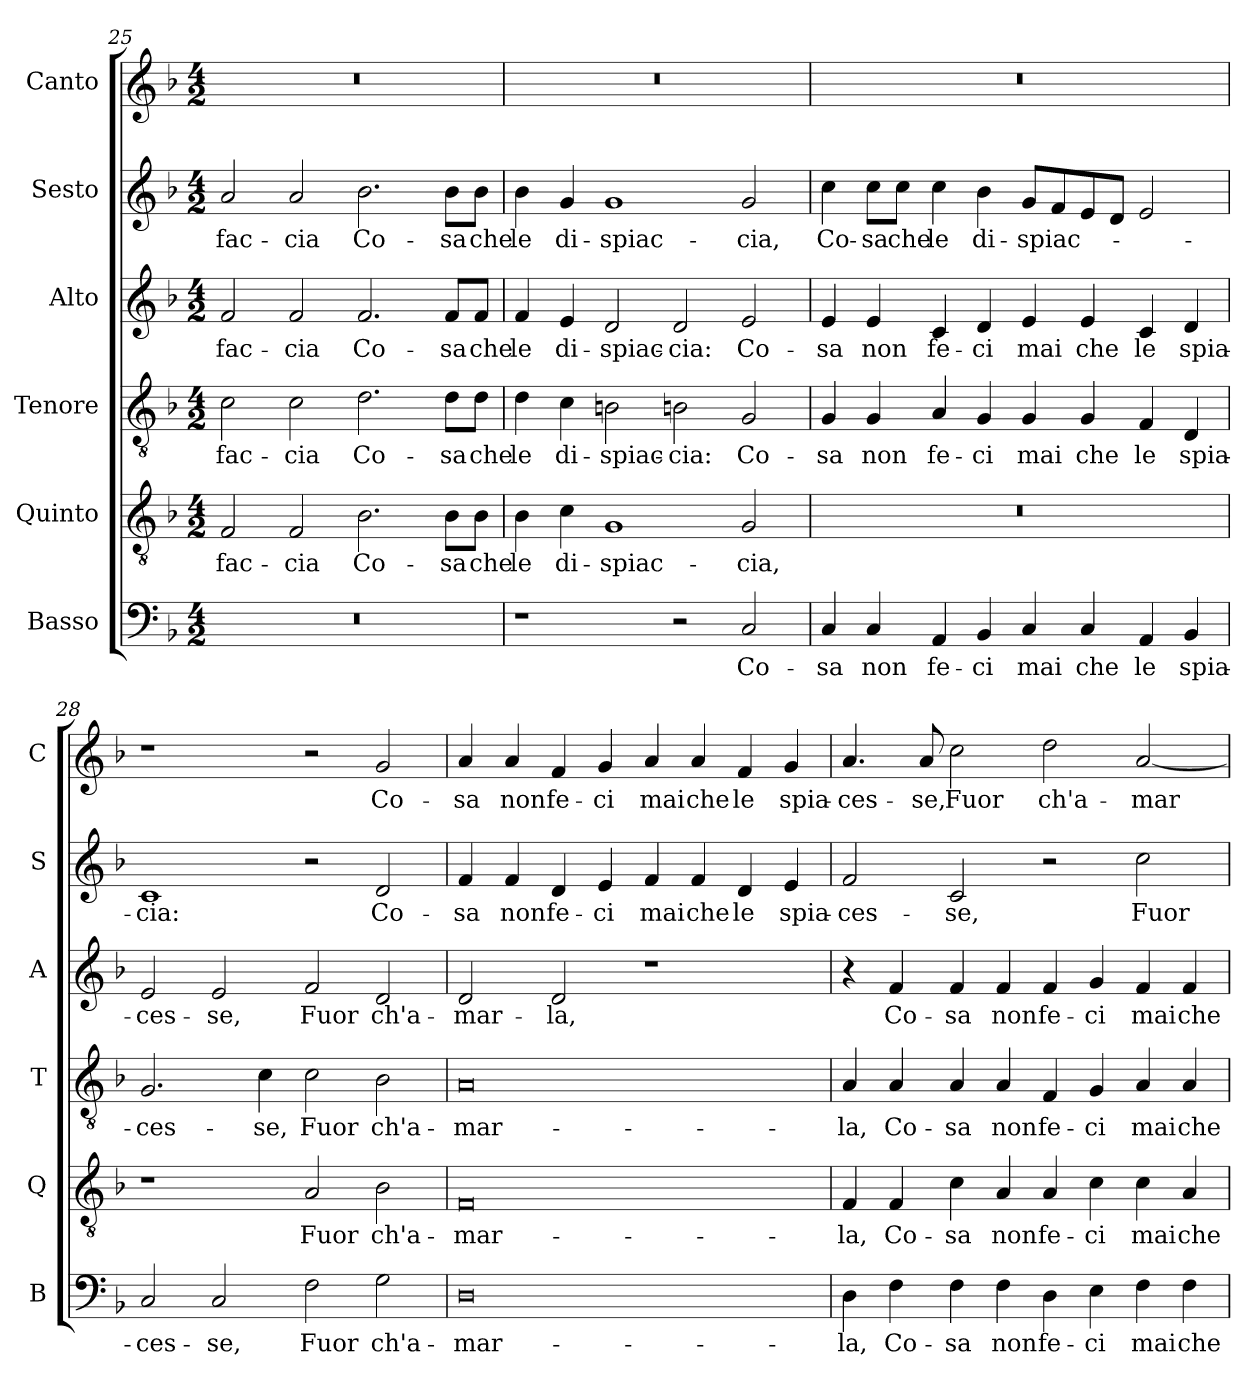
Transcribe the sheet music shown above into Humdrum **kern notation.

**kern	**text	**kern	**text	**kern	**text	**kern	**text	**kern	**text	**kern	**text
*part6	*part6	*part5	*part5	*part4	*part4	*part3	*part3	*part2	*part2	*part1	*part1
*staff6	*staff6	*staff5	*staff5	*staff4	*staff4	*staff3	*staff3	*staff2	*staff2	*staff1	*staff1
*I"Basso	*	*I"Quinto	*	*I"Tenore	*	*I"Alto	*	*I"Sesto	*	*I"Canto	*
*I'B	*	*I'Q	*	*I'T	*	*I'A	*	*I'S	*	*I'C	*
*clefF4	*	*clefGv2	*	*clefGv2	*	*clefG2	*	*clefG2	*	*clefG2	*
*k[b-]	*	*k[b-]	*	*k[b-]	*	*k[b-]	*	*k[b-]	*	*k[b-]	*
*M4/2	*	*M4/2	*	*M4/2	*	*M4/2	*	*M4/2	*	*M4/2	*
=25	=25	=25	=25	=25	=25	=25	=25	=25	=25	=25	=25
0r	.	2F	fac-	2c	fac-	2f	fac-	2a	fac-	0r	.
.	.	2F	-cia	2c	-cia	2f	-cia	2a	-cia	.	.
.	.	2.B-	Co-	2.d	Co-	2.f	Co-	2.b-	Co-	.	.
.	.	8B-L	-sa	8dL	-sa	8fL	-sa	8b-L	-sa	.	.
.	.	8B-J	che	8dJ	che	8fJ	che	8b-J	che	.	.
=26	=26	=26	=26	=26	=26	=26	=26	=26	=26	=26	=26
1r	.	4B-	le	4d	le	4f	le	4b-	le	0r	.
.	.	4c	di-	4c	di-	4e	di-	4g	di-	.	.
.	.	1G	-spiac-	2Bn	-spiac-	2d	-spiac-	1g	-spiac-	.	.
2r	.	.	.	2Bn	-cia:	2d	-cia:	.	.	.	.
2C	Co-	2G	-cia,	2G	Co-	2e	Co-	2g	-cia,	.	.
=27	=27	=27	=27	=27	=27	=27	=27	=27	=27	=27	=27
4C	-sa	0r	.	4G	-sa	4e	-sa	4cc	Co-	0r	.
4C	non	.	.	4G	non	4e	non	8ccL	-sa	.	.
.	.	.	.	.	.	.	.	8ccJ	che	.	.
4AA	fe-	.	.	4A	fe-	4c	fe-	4cc	le	.	.
4BB-	-ci	.	.	4G	-ci	4d	-ci	4b-	di-	.	.
4C	mai	.	.	4G	mai	4e	mai	8gL	-spiac-	.	.
.	.	.	.	.	.	.	.	8f	.	.	.
4C	che	.	.	4G	che	4e	che	8e	.	.	.
.	.	.	.	.	.	.	.	8dJ	.	.	.
4AA	le	.	.	4F	le	4c	le	2e	.	.	.
4BB-	spia-	.	.	4D	spia-	4d	spia-	.	.	.	.
=28	=28	=28	=28	=28	=28	=28	=28	=28	=28	=28	=28
2C	-ces-	1r	.	2.G	-ces-	2e	-ces-	1c	-cia:	1r	.
2C	-se,	.	.	.	.	2e	-se,	.	.	.	.
.	.	.	.	4c	-se,	.	.	.	.	.	.
2F	Fuor	2A	Fuor	2c	Fuor	2f	Fuor	2r	.	2r	.
2G	ch'a-	2B-	ch'a-	2B-	ch'a-	2d	ch'a-	2d	Co-	2g	Co-
=29	=29	=29	=29	=29	=29	=29	=29	=29	=29	=29	=29
0D	-mar-	0F	-mar-	0A	-mar-	2d	-mar-	4f	-sa	4a	-sa
.	.	.	.	.	.	.	.	4f	non	4a	non
.	.	.	.	.	.	2d	-la,	4d	fe-	4f	fe-
.	.	.	.	.	.	.	.	4e	-ci	4g	-ci
.	.	.	.	.	.	1r	.	4f	mai	4a	mai
.	.	.	.	.	.	.	.	4f	che	4a	che
.	.	.	.	.	.	.	.	4d	le	4f	le
.	.	.	.	.	.	.	.	4e	spia-	4g	spia-
=30	=30	=30	=30	=30	=30	=30	=30	=30	=30	=30	=30
4D	-la,	4F	-la,	4A	-la,	4r	.	2f	-ces-	4.a	-ces-
4F	Co-	4F	Co-	4A	Co-	4f	Co-	.	.	.	.
.	.	.	.	.	.	.	.	.	.	8a	-se,
4F	-sa	4c	-sa	4A	-sa	4f	-sa	2c	-se,	2cc	Fuor
4F	non	4A	non	4A	non	4f	non	.	.	.	.
4D	fe-	4A	fe-	4F	fe-	4f	fe-	2r	.	2dd	ch'a-
4E	-ci	4c	-ci	4G	-ci	4g	-ci	.	.	.	.
4F	mai	4c	mai	4A	mai	4f	mai	2cc	Fuor	[2a	-mar-
4F	che	4A	che	4A	che	4f	che	.	.	.	.
=	=	=	=	=	=	=	=	=	=	=	=
*-	*-	*-	*-	*-	*-	*-	*-	*-	*-	*-	*-
